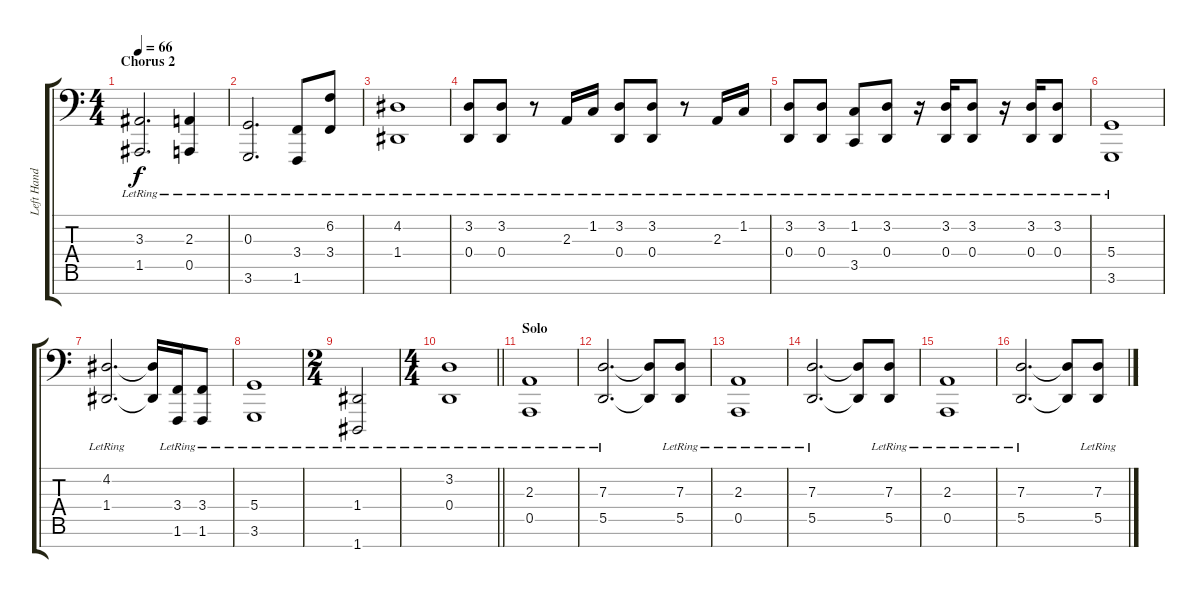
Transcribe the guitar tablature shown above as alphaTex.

\track ("Left Hand" "Left Hand") {instrument electricgrandpiano}
\staff {score tabs}
\tuning (E3 B2 G2 D2 A1 E1 D1) {hide}
\ts (4 4)
\section ("" "Chorus 2")
\tempo 66
\clef f4
\ks c
(3.3{lr} 1.5{lr}).2{d dy f} (2.3{lr} 0.5{lr}).4 |
(0.3{lr} 3.6{lr}).2{d} (3.4{lr} 1.6{lr}).8 (6.2{lr} 3.4{lr}).8 |
(4.2{lr} 1.4{lr}).1 |
(3.2{lr} 0.4{lr}).8 (3.2{lr} 0.4{lr}).8 r.8 2.3{lr}.16 1.2{lr}.16 (3.2{lr} 0.4{lr}).8 (3.2{lr} 0.4{lr}).8 r.8 2.3{lr}.16 1.2{lr}.16 |
(3.2{lr} 0.4{lr}).8 (3.2{lr} 0.4{lr}).8 (1.2{lr} 3.5{lr}).8 (3.2{lr} 0.4{lr}).8 r.16 (3.2{lr} 0.4{lr}).16 (3.2{lr} 0.4{lr}).8 r.16 (3.2{lr} 0.4{lr}).16 (3.2{lr} 0.4{lr}).8 |
(5.4{lr} 3.6{lr}).1 |
(4.2{lr} 1.4{lr}).2{d} (4.2{t} 1.4{t}).16 (3.4{lr} 1.6{lr}).16 (3.4{lr} 1.6{lr}).8 |
(5.4{lr} 3.6{lr}).1 |
\ts (2 4)
(1.4{lr} 1.7{lr}).2 |
\ts (4 4)
\barLineRight lightlight
(3.2{lr} 0.4{lr}).1 |
\section ("" "Solo")
(2.3{lr} 0.5{lr}).1 |
(7.3{lr} 5.5{lr}).2{d} (7.3{t} 5.5{t}).8 (7.3{lr} 5.5{lr}).8 |
(2.3{lr} 0.5{lr}).1 |
(7.3{lr} 5.5{lr}).2{d} (7.3{t} 5.5{t}).8 (7.3{lr} 5.5{lr}).8 |
(2.3{lr} 0.5{lr}).1 |
(7.3{lr} 5.5{lr}).2{d} (7.3{t} 5.5{t}).8 (7.3{lr} 5.5{lr}).8
